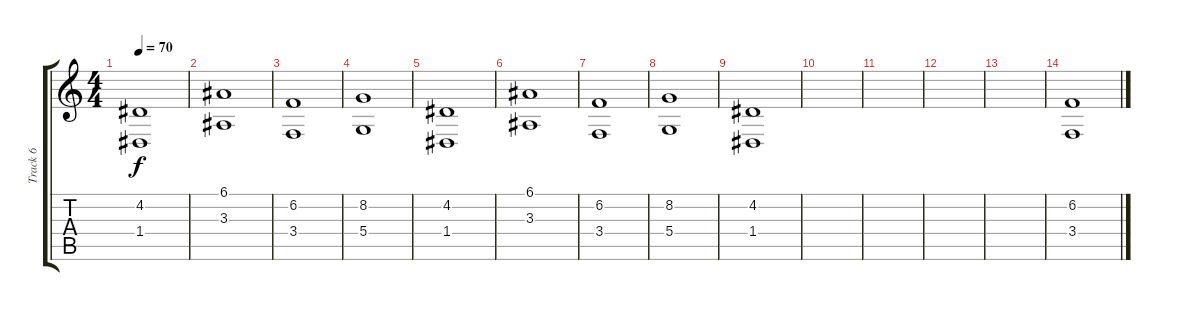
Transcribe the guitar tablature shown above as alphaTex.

\track ("Track 6" "Track 6") {instrument stringensemble1}
\staff {score tabs}
\tuning (E4 B3 G3 D3 A2 E2) {hide}
\ts (4 4)
\tempo 70
\clef g2
\ks c
(4.2 1.4).1{dy f} |
(6.1 3.3).1 |
(6.2 3.4).1 |
(8.2 5.4).1 |
(4.2 1.4).1 |
(6.1 3.3).1 |
(6.2 3.4).1 |
(8.2 5.4).1 |
(4.2 1.4).1 |
|
|
|
|
(6.2 3.4).1
